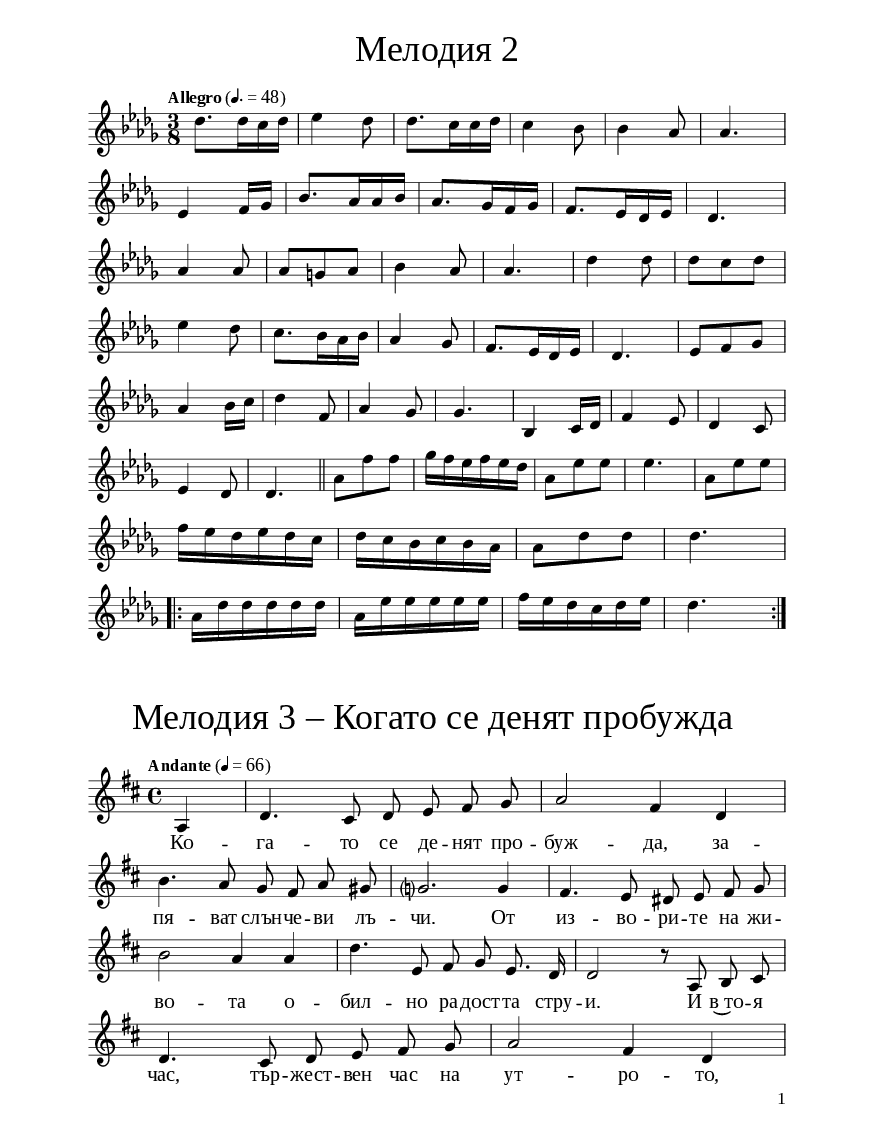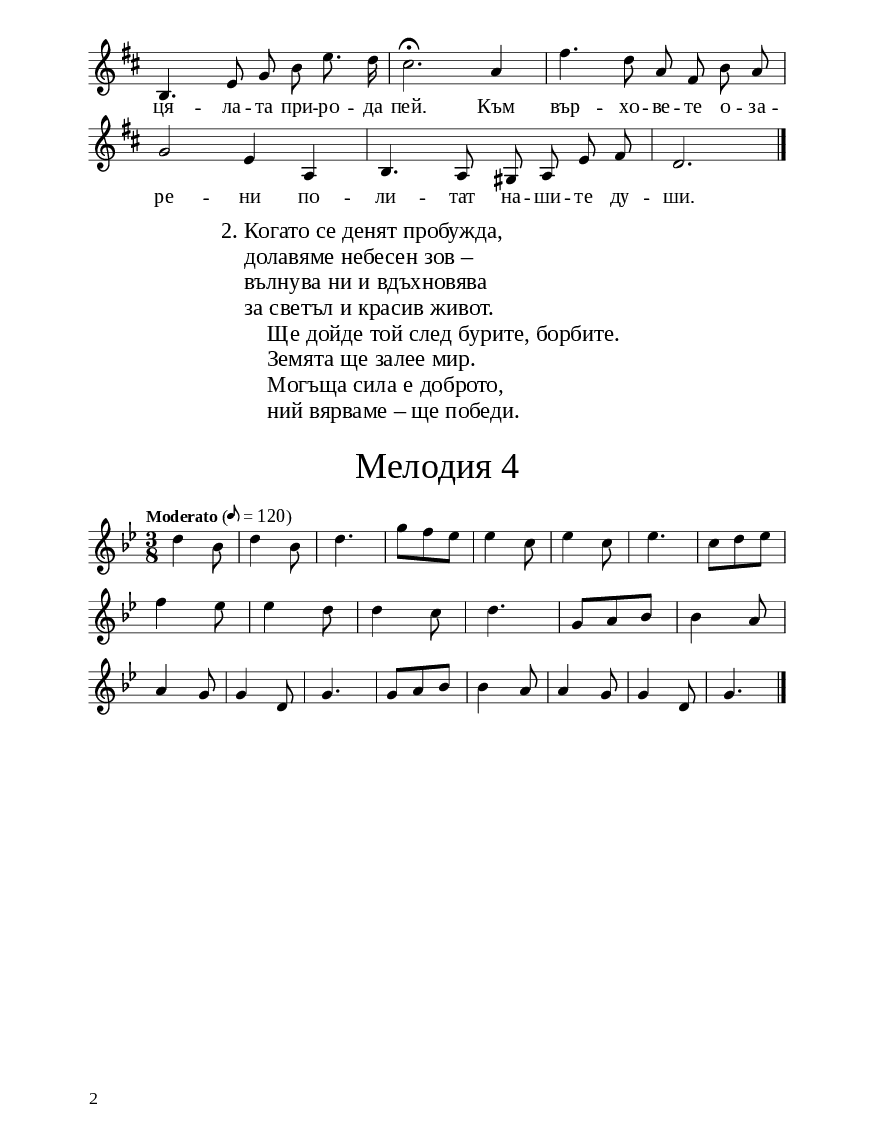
\version "2.24.3"

% include paper part and global functions
\include "include/globals.ily"

\bookpart {
  \label #'ref186
  \tocItem \markup "Мелодия 2"
  \paper {
    print-all-headers = ##t
    print-page-number = ##t
    print-first-page-number = ##t

    % put page numbers on the bottom
    oddHeaderMarkup = \markup ""
    evenHeaderMarkup = \markup ""
    oddFooterMarkup = \markup
    \fill-line {
      ""
      \if \should-print-page-number \fromproperty #'page:page-number-string
    }
    evenFooterMarkup = \markup
    \fill-line {
      \if \should-print-page-number \fromproperty #'page:page-number-string
      ""
    }

    left-margin = 1.5\cm
    right-margin = 1.5\cm
    top-margin = 1.6\cm
    bottom-margin = 1.2\cm
    ragged-bottom = ##t % do not spread the staves to fill the whole vertical space

    % change distance between staves
    system-system-spacing =
    #'((basic-distance . 9)
       (minimum-distance . 6)
       (padding . 1)
       (stretchability . 12))
  }

  \score {
    \include "include/score-layout.ily"

    \new Voice \absolute {
      \clef treble
      \key des \major
      \time 3/8
      \tempoFunc "Allegro" 4. "48"
      des''8. des''16 c''16 des''16
      | % 2
      es''4 des''8 | % 3
      des''8. c''16 c''16 des''16
      | % 4
      c''4 bes'8  | % 5
      bes'4  as'8 | % 6
      as'4. \break| % 7
      es'4  f'16  ges'16  | % 8
      bes'8.  as'16  as'16 bes'16  | % 9
      as'8.  ges'16  f'16  ges'16 |
      f'8.  es'16  des'16  es'16 | % 11
      des'4. \break | % 12
      as'4  as'8  | % 13
      as'8  g'8  as'8 | % 14
      bes'4  as'8  | % 15
      as'4.| % 16
      des''4 des ''8 | % 17
      des''8 c''8 des''8 \break | % 18
      es''4 des''8  | % 19
      c''8. bes'16  as'16 bes'16 |
      as'4  ges'8   | % 21
      f'8. es'16 des'16  es'16 | % 22
      des'4. |
      es'8  f'8  ges'8 \break| % 24
      as'4 bes'16 c''16  | % 25
      des''4  f'8 | % 26
      as'4  ges'8 |  % 27
      ges'4. | % 28
      bes4  c'16  des'16   | % 29
      f'4  es'8  |
      des'4  c'8  \break | % 31
      es'4  des'8 | % 32
      des'4. |  \bar "||" % 33
      as'8 f''8 f''8 | % 34
      ges''16 f''16 es''16 f''16
      es''16 des''16  | % 35
      as'8 es''8 es''8 | % 36
      es''4.  | % 37
      as'8 es''8 es''8   | \break  % 38
      f''16 es''16 des''16 es''16
      des''16 c''16 | % 39
      des''16 c''16 bes'16 c''16
      bes'16  as'16 |
      as'8 des''8 des''8 | % 41
      des''4.  | \break  % 42
      \bar ".|:-|" as'16 des''16 des''16 des''16
      des''16 des''16  | % 43
      as'16 es''16 es''16 es''16
      es''16 es''16  | % 44
      f''16 es''16 des''16 c''16
      des''16 es''16 | % 45
      des''4. \bar ":|."
    }

    \addlyrics {}

    \header {
      title = \titleFunc #'ref_desc_17 "Мелодия 2" " Melodija 2 – V radostta na denja"
    }

    \midi{}

  } % score


  \label #'ref188
  \tocItem \markup "Мелодия 3 – Когато се денят пробужда"
  \score {
    \include "include/score-layout.ily"

    \new Voice \relative c' {
      \clef treble
      \key d \major
      \time 4/4
      \tempoFunc "Andante" 4 "66"
      \autoBeamOff
      \partial 4
      a4 | d4. cis8 d8 e8 fis8 g8 | a2 fis4 d4 | \break

      b'4. a8 g fis a gis |g?2. g4 | fis4. e8 dis e fis g | \break

      b2 a4 a |d4. e,8 fis8 g8 e8. d16 | d2 r8 a8 b8 cis8 | \break

      d4. cis8 d e fis g | a2 fis4 d4 | \break

      b4. e8 g b e8. d16 | cis2.\fermata a4 | fis'4. d8 a fis b a \break |

      g2 e4 a,4 | b4. a8 gis a e'8 fis | d2 . \bar "|." \break
    }


    \addlyrics {
      Ко -- га -- то се де -- нят про -- буж -- да,
      за -- пя -- ват слън -- че -- ви лъ -- чи.
      От из -- во -- ри -- те на жи -- во -- та
      о -- бил -- но ра -- дост -- та стру -- и.
      И в~то -- я час, тър -- жест -- вен час на ут -- ро -- то,
      ця -- ла -- та при -- ро -- да пей.
      Към вър -- хо -- ве -- те о -- за -- ре -- ни
      по -- ли -- тат на -- ши -- те ду -- ши.}

      \header {
        title = \titleFunc #'ref_desc_17 "Мелодия 3 – Когато се денят пробужда " "Melodija – Kogato se denjat probužda"
      }

      \midi{}

    } % score

    \markup \abs-fontsize #11 {
      \hspace #17
      \override #`(baseline-skip . ,bgCoupletBaselineSkip)
      \column {
        \line {   2. Когато се денят пробужда,}
        \line {   "   " долавяме небесен зов – }
        \line {   "   " вълнува ни и вдъхновява}
        \line {   "   " за светъл и красив живот.}
        \line {   "       " Ще дойде той след бурите, борбите. }
        \line {   "       " Земята ще залее мир.}
        \line {   "       " Могъща сила е доброто,}
        \line {   "       " ний вярваме – ще победи.}
      }

    } % markup

    \markup \empty-two

    \label #'ref189
    \tocItem \markup "Мелодия 4"
    \score {
      \include "include/score-layout.ily"

      \new Voice \absolute {
        \clef treble
        \key g \minor
        \time 3/8
        \tempoFunc "Moderato" 8 "120"
        d''4 bes'8 | % 2
        d''4 bes'8 | % 3
        d''4. | % 4
        g''8  f''8 es''8 | % 5
        es''4 c''8 | % 6
        es''4 c''8 | % 7
        es''4. | % 8
        c''8  d''8  es''8 \break | % 9
        f''4 es''8 |
        es''4 d''8 | % 11
        d''4 c''8 | % 12
        d''4. | % 13
        g'8  a'8 bes'8 | % 14
        bes'4  a'8 \break | % 15
        a'4  g'8 | % 16
        g'4  d'8 | % 17
        g'4. | % 18
        g'8 a'8 bes'8 | % 19
        bes'4  a'8 |
        a'4  g'8 | % 21
        g'4  d'8 | % 22
        g'4. \bar "|."
      }

      \addlyrics {
      }

      \header {
        title = \titleFunc #'ref_desc_17 "Мелодия 4" "Melodija – Ozarenie"
      }

      \midi{}

    } % score

  } % bookpart

  % Più mosso
  %
